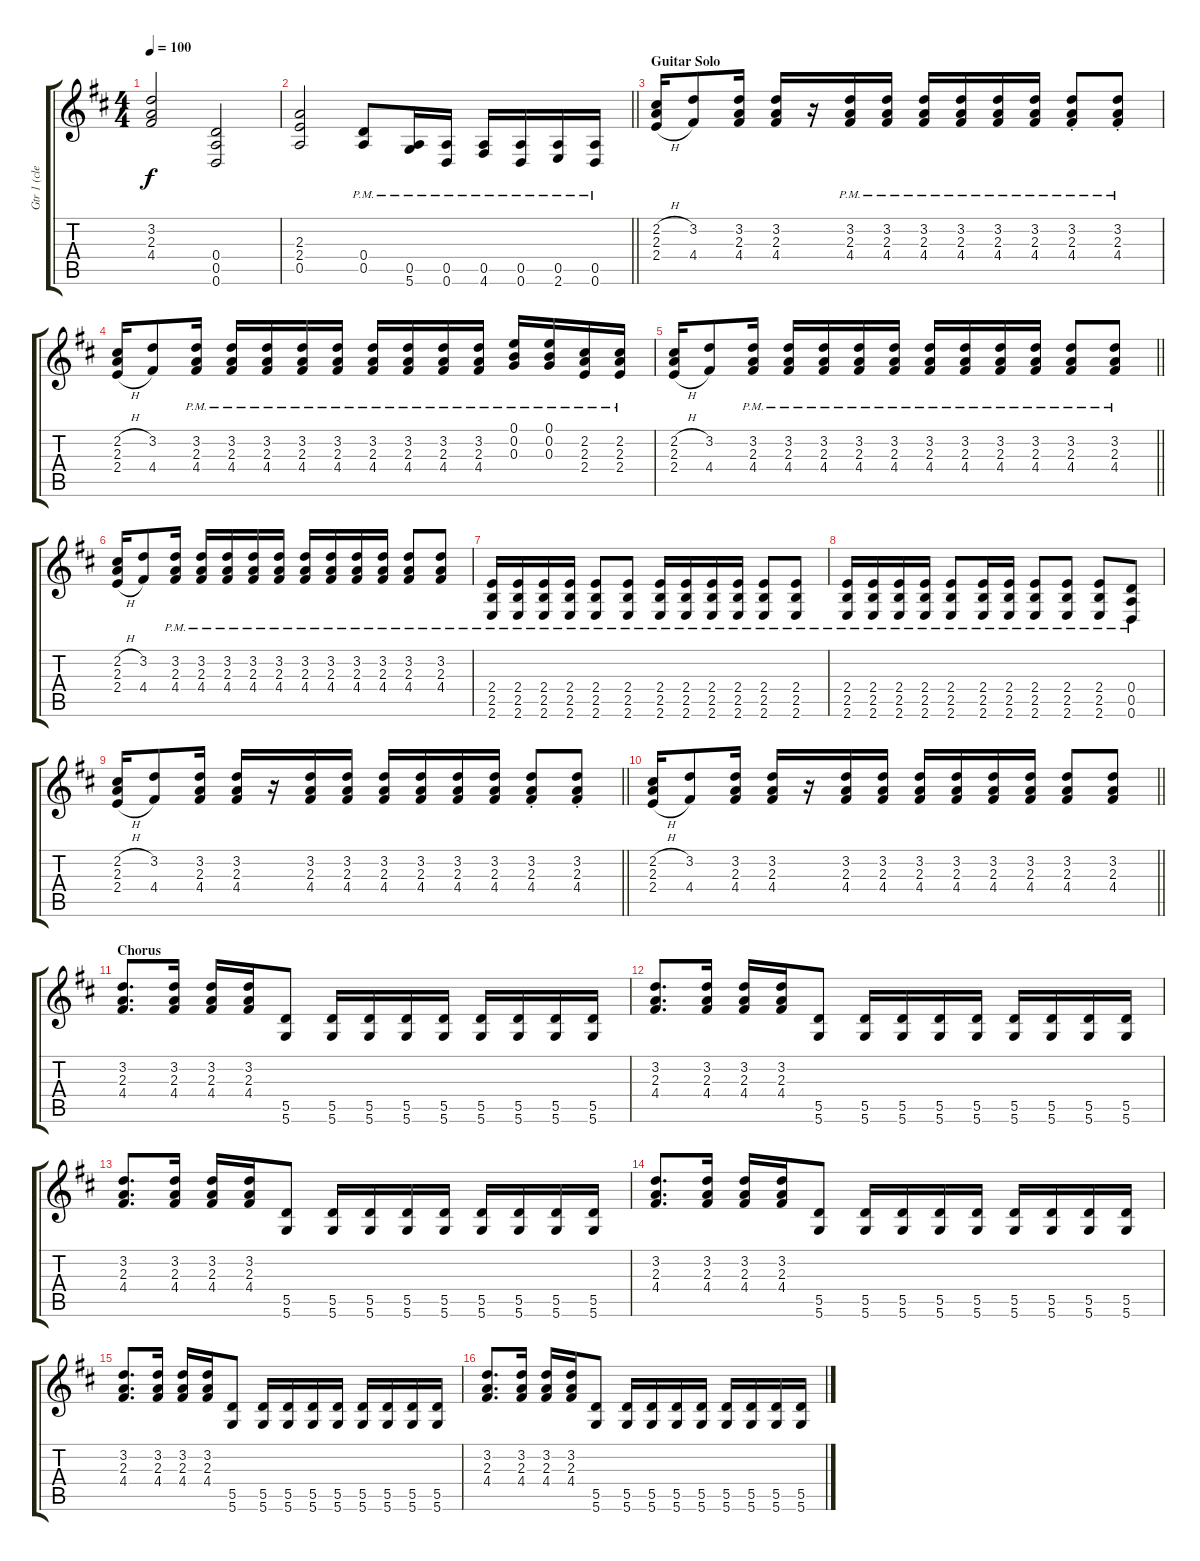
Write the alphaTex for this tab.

\track ("Gtr 1 (clean)" "Gtr 1 (cle") {instrument electricguitarclean}
\staff {score tabs}
\tuning (E4 B3 G3 D3 A2 D2) {hide}
\ts (4 4)
\tempo 100
\clef g2
\ks d
(3.2 2.3 4.4).2{dy f} (0.4 0.5 0.6).2 |
\barLineRight lightlight
(2.3 2.4 0.5).2 (0.4{pm} 0.5{pm}).8 (0.5{pm} 5.6{pm}).16 (0.5{pm} 0.6{pm}).16 (0.5{pm} 4.6{pm}).16 (0.5{pm} 0.6{pm}).16 (0.5{pm} 2.6{pm}).16 (0.5{pm} 0.6{pm}).16 |
\section ("" "Guitar Solo")
(2.2{h} 2.3 2.4{h}).16 (3.2 4.4).8 (3.2 2.3 4.4).16 (3.2 2.3 4.4).16 r.16 (3.2{pm} 2.3{pm} 4.4{pm}).16 (3.2{pm} 2.3{pm} 4.4{pm}).16 (3.2{pm} 2.3{pm} 4.4{pm}).16 (3.2{pm} 2.3{pm} 4.4{pm}).16 (3.2{pm} 2.3{pm} 4.4{pm}).16 (3.2{pm} 2.3{pm} 4.4{pm}).16 (3.2{pm} 2.3{pm st} 4.4{pm}).8 (3.2{pm} 2.3{pm} 4.4{pm st}).8 |
(2.2{h} 2.3 2.4{h}).16 (3.2 4.4).8 (3.2{pm} 2.3{pm} 4.4{pm}).16 (3.2{pm} 2.3{pm} 4.4{pm}).16 (3.2{pm} 2.3{pm} 4.4{pm}).16 (3.2{pm} 2.3{pm} 4.4{pm}).16 (3.2{pm} 2.3{pm} 4.4{pm}).16 (3.2{pm} 2.3{pm} 4.4{pm}).16 (3.2{pm} 2.3{pm} 4.4{pm}).16 (3.2{pm} 2.3{pm} 4.4{pm}).16 (3.2{pm} 2.3{pm} 4.4{pm}).16 (0.1{pm} 0.2{pm} 0.3{pm}).16 (0.1{pm} 0.2{pm} 0.3{pm}).16 (2.2{pm} 2.3{pm} 2.4{pm}).16 (2.2{pm} 2.3{pm} 2.4{pm}).16 |
\barLineRight lightlight
(2.2{h} 2.3 2.4{h}).16 (3.2 4.4).8 (3.2{pm} 2.3{pm} 4.4{pm}).16 (3.2{pm} 2.3{pm} 4.4{pm}).16 (3.2{pm} 2.3{pm} 4.4{pm}).16 (3.2{pm} 2.3{pm} 4.4{pm}).16 (3.2{pm} 2.3{pm} 4.4{pm}).16 (3.2{pm} 2.3{pm} 4.4{pm}).16 (3.2{pm} 2.3{pm} 4.4{pm}).16 (3.2{pm} 2.3{pm} 4.4{pm}).16 (3.2{pm} 2.3{pm} 4.4{pm}).16 (3.2{pm} 2.3{pm} 4.4{pm}).8 (3.2{pm} 2.3{pm} 4.4{pm}).8 |
(2.2{h} 2.3 2.4{h}).16 (3.2 4.4).8 (3.2{pm} 2.3{pm} 4.4{pm}).16 (3.2{pm} 2.3{pm} 4.4{pm}).16 (3.2{pm} 2.3{pm} 4.4{pm}).16 (3.2{pm} 2.3{pm} 4.4{pm}).16 (3.2{pm} 2.3{pm} 4.4{pm}).16 (3.2{pm} 2.3{pm} 4.4{pm}).16 (3.2{pm} 2.3{pm} 4.4{pm}).16 (3.2{pm} 2.3{pm} 4.4{pm}).16 (3.2{pm} 2.3{pm} 4.4{pm}).16 (3.2{pm} 2.3{pm} 4.4{pm}).8 (3.2{pm} 2.3{pm} 4.4{pm}).8 |
(2.4{pm} 2.5{pm} 2.6{pm}).16 (2.4{pm} 2.5{pm} 2.6{pm}).16 (2.4{pm} 2.5{pm} 2.6{pm}).16 (2.4{pm} 2.5{pm} 2.6{pm}).16 (2.4{pm} 2.5{pm} 2.6{pm}).8 (2.4{pm} 2.5{pm} 2.6{pm}).8 (2.4{pm} 2.5{pm} 2.6{pm}).16 (2.4{pm} 2.5{pm} 2.6{pm}).16 (2.4{pm} 2.5{pm} 2.6{pm}).16 (2.4{pm} 2.5{pm} 2.6{pm}).16 (2.4{pm} 2.5{pm} 2.6{pm}).8 (2.4{pm} 2.5{pm} 2.6{pm}).8 |
(2.4{pm} 2.5{pm} 2.6{pm}).16 (2.4{pm} 2.5{pm} 2.6{pm}).16 (2.4{pm} 2.5{pm} 2.6{pm}).16 (2.4{pm} 2.5{pm} 2.6{pm}).16 (2.4{pm} 2.5{pm} 2.6{pm}).8 (2.4{pm} 2.5{pm} 2.6{pm}).16 (2.4{pm} 2.5{pm} 2.6{pm}).16 (2.4{pm} 2.5{pm} 2.6{pm}).8 (2.4{pm} 2.5{pm} 2.6{pm}).8 (2.4{pm} 2.5{pm} 2.6{pm}).8 (0.4{pm} 0.5{pm} 0.6{pm}).8 |
\barLineRight lightlight
(2.2{h} 2.3 2.4{h}).16 (3.2 4.4).8 (3.2 2.3 4.4).16 (3.2 2.3 4.4).16 r.16 (3.2 2.3 4.4).16 (3.2 2.3 4.4).16 (3.2 2.3 4.4).16 (3.2 2.3 4.4).16 (3.2 2.3 4.4).16 (3.2 2.3 4.4).16 (3.2{st} 2.3{st} 4.4{st}).8 (3.2{st} 2.3{st} 4.4{st}).8 |
\barLineRight lightlight
(2.2{h} 2.3 2.4{h}).16 (3.2 4.4).8 (3.2 2.3 4.4).16 (3.2 2.3 4.4).16 r.16 (3.2 2.3 4.4).16 (3.2 2.3 4.4).16 (3.2 2.3 4.4).16 (3.2 2.3 4.4).16 (3.2 2.3 4.4).16 (3.2 2.3 4.4).16 (3.2 2.3 4.4).8 (3.2 2.3 4.4).8 |
\section ("" "Chorus")
(3.2 2.3 4.4).8{d} (3.2 2.3 4.4).16 (3.2 2.3 4.4).16 (3.2 2.3 4.4).16 (5.5 5.6).8 (5.5 5.6).16 (5.5 5.6).16 (5.5 5.6).16 (5.5 5.6).16 (5.5 5.6).16 (5.5 5.6).16 (5.5 5.6).16 (5.5 5.6).16 |
(3.2 2.3 4.4).8{d} (3.2 2.3 4.4).16 (3.2 2.3 4.4).16 (3.2 2.3 4.4).16 (5.5 5.6).8 (5.5 5.6).16 (5.5 5.6).16 (5.5 5.6).16 (5.5 5.6).16 (5.5 5.6).16 (5.5 5.6).16 (5.5 5.6).16 (5.5 5.6).16 |
(3.2 2.3 4.4).8{d} (3.2 2.3 4.4).16 (3.2 2.3 4.4).16 (3.2 2.3 4.4).16 (5.5 5.6).8 (5.5 5.6).16 (5.5 5.6).16 (5.5 5.6).16 (5.5 5.6).16 (5.5 5.6).16 (5.5 5.6).16 (5.5 5.6).16 (5.5 5.6).16 |
(3.2 2.3 4.4).8{d} (3.2 2.3 4.4).16 (3.2 2.3 4.4).16 (3.2 2.3 4.4).16 (5.5 5.6).8 (5.5 5.6).16 (5.5 5.6).16 (5.5 5.6).16 (5.5 5.6).16 (5.5 5.6).16 (5.5 5.6).16 (5.5 5.6).16 (5.5 5.6).16 |
(3.2 2.3 4.4).8{d} (3.2 2.3 4.4).16 (3.2 2.3 4.4).16 (3.2 2.3 4.4).16 (5.5 5.6).8 (5.5 5.6).16 (5.5 5.6).16 (5.5 5.6).16 (5.5 5.6).16 (5.5 5.6).16 (5.5 5.6).16 (5.5 5.6).16 (5.5 5.6).16 |
(3.2 2.3 4.4).8{d} (3.2 2.3 4.4).16 (3.2 2.3 4.4).16 (3.2 2.3 4.4).16 (5.5 5.6).8 (5.5 5.6).16 (5.5 5.6).16 (5.5 5.6).16 (5.5 5.6).16 (5.5 5.6).16 (5.5 5.6).16 (5.5 5.6).16 (5.5 5.6).16
